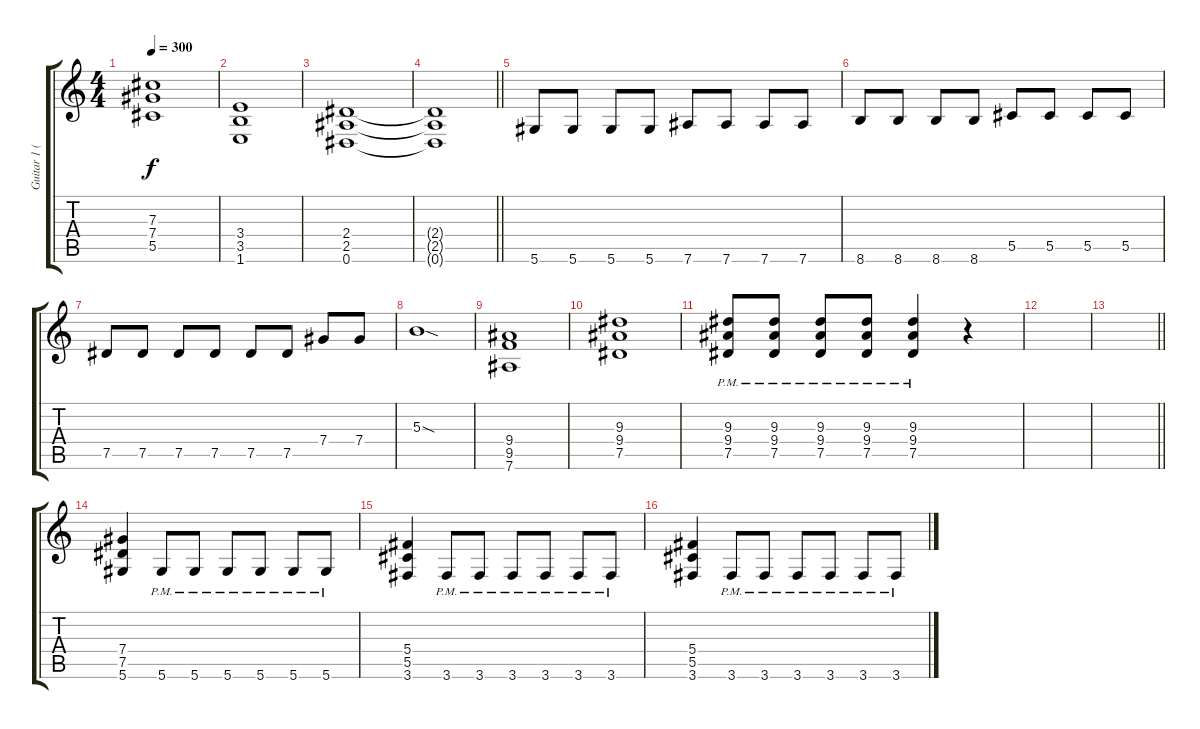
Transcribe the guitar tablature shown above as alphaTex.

\track ("Guitar 1 (SheJa)" "Guitar 1 (") {instrument distortionguitar}
\staff {score tabs}
\tuning (Eb4 Bb3 Gb3 Db3 Ab2 Eb2) {hide}
\ts (4 4)
\tempo 300
\clef g2
\ks c
(7.3 7.4 5.5).1{dy f} |
(3.4 3.5 1.6).1 |
(2.4 2.5 0.6).1 |
\barLineRight lightlight
(2.4{t} 2.5{t} 0.6{t}).1 |
5.6.8 5.6.8 5.6.8 5.6.8 7.6.8 7.6.8 7.6.8 7.6.8 |
8.6.8 8.6.8 8.6.8 8.6.8 5.5.8 5.5.8 5.5.8 5.5.8 |
7.5.8 7.5.8 7.5.8 7.5.8 7.5.8 7.5.8 7.4.8 7.4.8 |
5.3{sod}.1 |
(9.4 9.5 7.6).1 |
(9.3 9.4 7.5).1 |
(9.3{pm} 9.4{pm} 7.5{pm}).8 (9.3{pm} 9.4{pm} 7.5{pm}).8 (9.3{pm} 9.4{pm} 7.5{pm}).8 (9.3{pm} 9.4{pm} 7.5{pm}).8 (9.3{pm} 9.4{pm} 7.5{pm}).4 r.4 |
|
\barLineRight lightlight
|
(7.4 7.5 5.6).4 5.6{pm}.8 5.6{pm}.8 5.6{pm}.8 5.6{pm}.8 5.6{pm}.8 5.6{pm}.8 |
(5.4 5.5 3.6).4 3.6{pm}.8 3.6{pm}.8 3.6{pm}.8 3.6{pm}.8 3.6{pm}.8 3.6{pm}.8 |
(5.4 5.5 3.6).4 3.6{pm}.8 3.6{pm}.8 3.6{pm}.8 3.6{pm}.8 3.6{pm}.8 3.6{pm}.8
